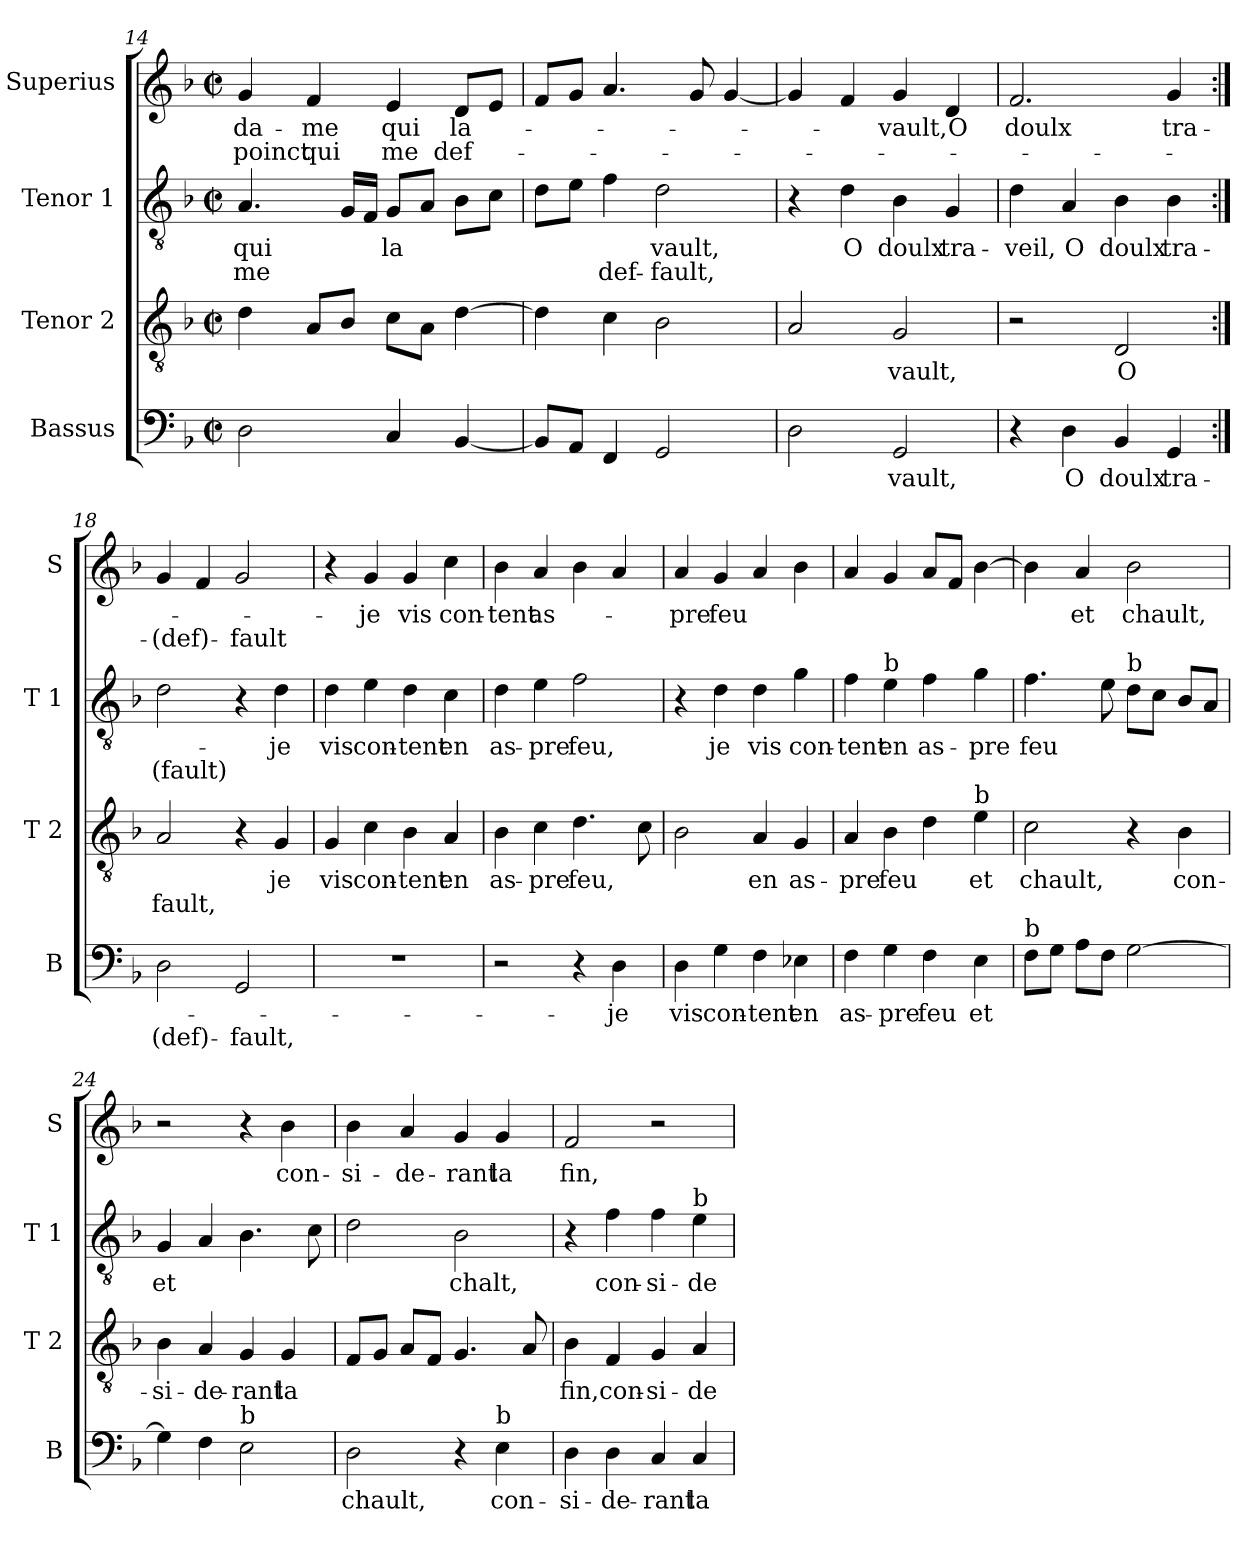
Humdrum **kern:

**kern	**text	**text	**kern	**text	**text	**kern	**text	**text	**kern	**text	**text
*part4	*part4	*part4	*part3	*part3	*part3	*part2	*part2	*part2	*part1	*part1	*part1
*staff4	*staff4	*staff4	*staff3	*staff3	*staff3	*staff2	*staff2	*staff2	*staff1	*staff1	*staff1
*I"Bassus	*	*	*I"Tenor 2	*	*	*I"Tenor 1	*	*	*I"Superius	*	*
*I'B	*	*	*I'T 2	*	*	*I'T 1	*	*	*I'S	*	*
*clefF4	*	*	*clefGv2	*	*	*clefGv2	*	*	*clefG2	*	*
*k[b-]	*	*	*k[b-]	*	*	*k[b-]	*	*	*k[b-]	*	*
*F:	*	*	*F:	*	*	*F:	*	*	*F:	*	*
*M2/2	*	*	*M2/2	*	*	*M2/2	*	*	*M2/2	*	*
*met(c|)	*	*	*met(c|)	*	*	*met(c|)	*	*	*met(c|)	*	*
=14	=14	=14	=14	=14	=14	=14	=14	=14	=14	=14	=14
2D\	.	.	4d\	.	.	4.A/	qui	me	4g/	da-	poinct
.	.	.	8A/L	.	.	.	.	.	4f/	-me	qui
.	.	.	8B-/J	.	.	16G/LL	.	.	.	.	.
.	.	.	.	.	.	16F/JJ	.	.	.	.	.
4C/	.	.	8c\L	.	.	8G/L	la	.	4e/	qui	me
.	.	.	8A\J	.	.	8A/J	.	.	.	.	.
[4BB-/	.	.	[4d\	.	.	8B-\L	.	.	8d/L	la-	def-
.	.	.	.	.	.	8c\J	.	.	8e/J	.	.
=15	=15	=15	=15	=15	=15	=15	=15	=15	=15	=15	=15
8BB-/L]	.	.	4d\]	.	.	8d\L	.	.	8f/L	.	.
8AA/J	.	.	.	.	.	8e\J	.	.	8g/J	.	.
4FF/	.	.	4c\	.	.	4f\	.	def-	4.a/	.	.
2GG/	.	.	2B-\	.	.	2d\	vault,	-fault,	.	.	.
.	.	.	.	.	.	.	.	.	8g/	.	.
.	.	.	.	.	.	.	.	.	[4g/	.	.
!!LO:PB:g=z
=16	=16	=16	=16	=16	=16	=16	=16	=16	=16	=16	=16
2D\	.	.	2A/	.	.	4r	.	.	4g/]	.	.
.	.	.	.	.	.	4d\	O	.	4f/	.	.
2GG/	vault,	.	2G/	vault,	.	4B-\	doulx	.	4g/	-vault,	.
.	.	.	.	.	.	4G/	tra-	.	4d/	O	.
=17	=17	=17	=17	=17	=17	=17	=17	=17	=17	=17	=17
4r	.	.	2r	.	.	4d\	-veil,	.	2.f/	doulx	.
4D\	O	.	.	.	.	4A/	O	.	.	.	.
4BB-/	doulx	.	2D/	O	.	4B-\	doulx	.	.	.	.
4GG/	tra-	.	.	.	.	4B-\	tra-	.	4g/	tra-	.
=18:|!	=18:|!	=18:|!	=18:|!	=18:|!	=18:|!	=18:|!	=18:|!	=18:|!	=18:|!	=18:|!	=18:|!
2D\	.	-(def)-	2A/	.	-fault,	2d\	.	(fault)	4g/	.	-(def)-
.	.	.	.	.	.	.	.	.	4f/	.	.
2GG/	.	-fault,	4r	.	.	4r	.	.	2g/	.	-fault
.	.	.	4G/	je	.	4d\	-je	.	.	.	.
=19	=19	=19	=19	=19	=19	=19	=19	=19	=19	=19	=19
1r	.	.	4G/	vis	.	4d\	vis	.	4r	.	.
.	.	.	4c\	con-	.	4e\	con-	.	4g/	-je	.
.	.	.	4B-\	-tent	.	4d\	-tent	.	4g/	vis	.
.	.	.	4A/	en	.	4c\	en	.	4cc\	con-	.
=20	=20	=20	=20	=20	=20	=20	=20	=20	=20	=20	=20
2r	.	.	4B-\	as-	.	4d\	as-	.	4b-\	-tent	.
.	.	.	4c\	-pre	.	4e\	-pre	.	4a/	as-	.
4r	.	.	4.d\	feu,	.	2f\	feu,	.	4b-\	.	.
4D\	-je	.	.	.	.	.	.	.	4a/	.	.
.	.	.	8c\	.	.	.	.	.	.	.	.
=21	=21	=21	=21	=21	=21	=21	=21	=21	=21	=21	=21
4D\	vis	.	2B-\	.	.	4r	.	.	4a/	-pre	.
4G\	con-	.	.	.	.	4d\	je	.	4g/	feu	.
4F\	-tent	.	4A/	en	.	4d\	vis	.	4a/	.	.
4E-X\	en	.	4G/	as-	.	4g\	con-	.	4b-\	.	.
!!LO:LB:g=z
=22	=22	=22	=22	=22	=22	=22	=22	=22	=22	=22	=22
4F\	as-	.	4A/	-pre	.	4f\	-tent	.	4a/	.	.
!	!	!	!	!	!	!LO:TX:a:t=b	!	!	!	!	!
4G\	-pre	.	4B-\	feu	.	4e\	en	.	4g/	.	.
4F\	feu	.	4d\	.	.	4f\	as-	.	8a/L	.	.
.	.	.	.	.	.	.	.	.	8f/J	.	.
!	!	!	!LO:TX:a:t=b	!	!	!	!	!	!	!	!
4E\	et	.	4e\	et	.	4g\	-pre	.	[4b-\	.	.
=23	=23	=23	=23	=23	=23	=23	=23	=23	=23	=23	=23
!LO:TX:a:t=b	!	!	!	!	!	!	!	!	!	!	!
8F\L	.	.	2c\	chault,	.	4.f\	feu	.	4b-\]	.	.
8G\J	.	.	.	.	.	.	.	.	.	.	.
8A\L	.	.	.	.	.	.	.	.	4a/	et	.
8F\J	.	.	.	.	.	8e\	.	.	.	.	.
!	!	!	!	!	!	!LO:TX:a:t=b	!	!	!	!	!
[2G\	.	.	4r	.	.	8d\L	.	.	2b-\	chault,	.
.	.	.	.	.	.	8c\J	.	.	.	.	.
.	.	.	4B-\	con-	.	8B-/L	.	.	.	.	.
.	.	.	.	.	.	8A/J	.	.	.	.	.
=24	=24	=24	=24	=24	=24	=24	=24	=24	=24	=24	=24
4G\]	.	.	4B-\	-si-	.	4G/	et	.	2r	.	.
4F\	.	.	4A/	-de-	.	4A/	.	.	.	.	.
!LO:TX:a:t=b	!	!	!	!	!	!	!	!	!	!	!
2E\	.	.	4G/	-rant	.	4.B-\	.	.	4r	.	.
.	.	.	4G/	la	.	.	.	.	4b-\	con-	.
.	.	.	.	.	.	8c\	.	.	.	.	.
=25	=25	=25	=25	=25	=25	=25	=25	=25	=25	=25	=25
2D\	chault,	.	8F/L	.	.	2d\	.	.	4b-\	-si-	.
.	.	.	8G/J	.	.	.	.	.	.	.	.
.	.	.	8A/L	.	.	.	.	.	4a/	-de-	.
.	.	.	8F/J	.	.	.	.	.	.	.	.
4r	.	.	4.G/	.	.	2B-\	chalt,	.	4g/	-rant	.
!LO:TX:a:t=b	!	!	!	!	!	!	!	!	!	!	!
4E\	con-	.	.	.	.	.	.	.	4g/	la	.
.	.	.	8A/	.	.	.	.	.	.	.	.
=26	=26	=26	=26	=26	=26	=26	=26	=26	=26	=26	=26
4D\	-si-	.	4B-\	fin,	.	4r	.	.	2f/	fin,	.
4D\	-de-	.	4F/	con-	.	4f\	con-	.	.	.	.
4C/	-rant	.	4G/	-si-	.	4f\	-si-	.	2r	.	.
!	!	!	!	!	!	!LO:TX:a:t=b	!	!	!	!	!
4C/	la	.	4A/	-de-	.	4e\	-de-	.	.	.	.
=	=	=	=	=	=	=	=	=	=	=	=
*-	*-	*-	*-	*-	*-	*-	*-	*-	*-	*-	*-
